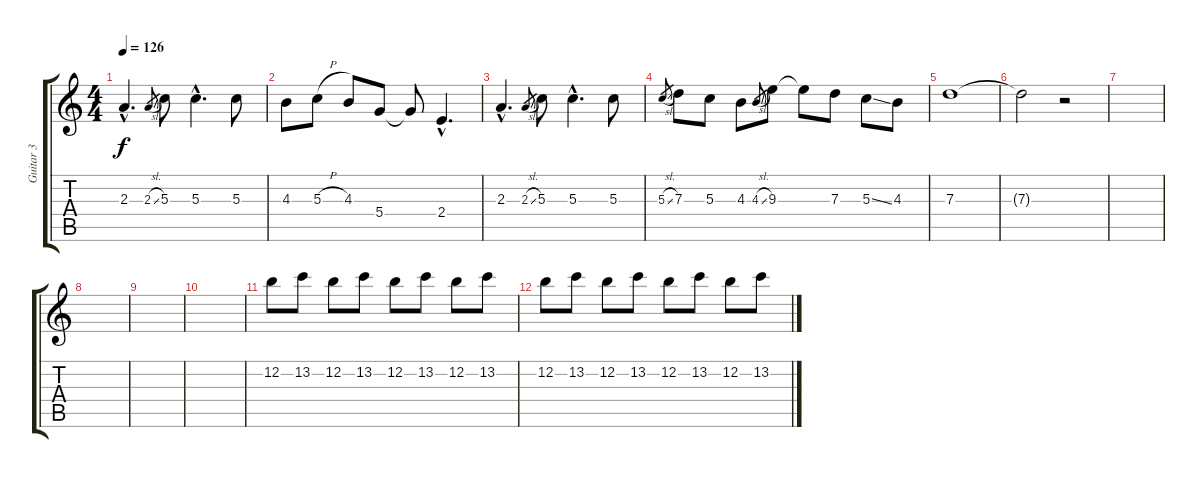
\track ("Guitar 3" "Guitar 3") {instrument distortionguitar}
\staff {score tabs}
\tuning (E4 B3 G3 D3 A2 E2) {hide}
\ts (4 4)
\tempo 126
\clef g2
\ks c
2.3{hac}.4{d dy f} 2.3{sl}.8{gr} 5.3.8 5.3{hac}.4{d} 5.3.8 |
4.3.8 5.3{h}.8 4.3.8 5.4.8 5.4{t}.8 2.4{hac}.4{d} |
2.3{hac}.4{d} 2.3{sl}.8{gr} 5.3.8 5.3{hac}.4{d} 5.3.8 |
5.3{sl}.8{gr} 7.3.8 5.3.8 4.3.8 4.3{sl}.8{gr} 9.3.8 9.3{t}.8 7.3.8 5.3{ss}.8 4.3.8 |
7.3.1{volume 0} |
7.3{t}.2 r.2 |
|
|
|
|
12.2.8{volume 9} 13.2.8{volume 13} 12.2.8 13.2.8 12.2.8 13.2.8 12.2.8 13.2.8 |
12.2.8 13.2.8 12.2.8 13.2.8 12.2.8 13.2.8 12.2.8 13.2.8
